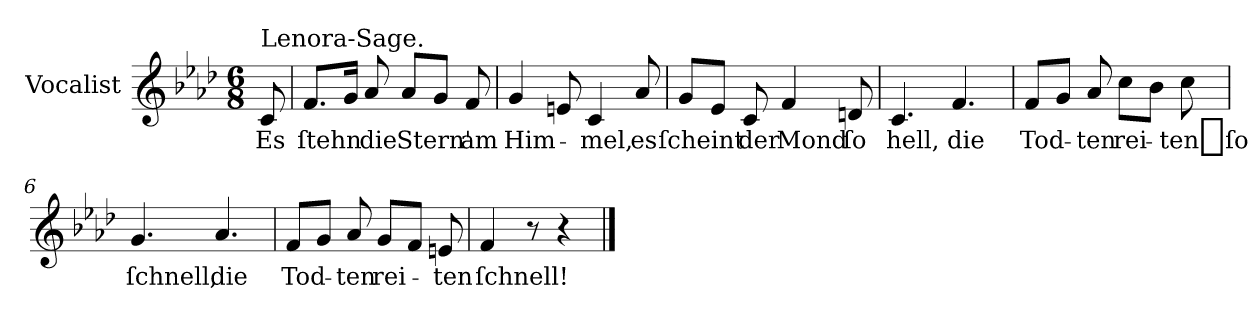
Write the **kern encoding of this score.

**kern	**text
*part1	*part1
*staff1	*staff1
*I"Vocalist	*
*k[b-e-a-d-]	*
*f:	*
*M6/8	*
=	=
!LO:TX:a:t=Lenora-Sage.	!
8c	Es
=1	=1
8.fL	ſtehn
16gJk	.
8a-	die
8a-L	Stern'
8gJ	.
8f	am
=2	=2
4g	Him-
8en	.
4c	-mel,
8a-	es
=3	=3
8gL	ſcheint
8e-J	.
8c	der
4f	Mond
8dn	ſo
=4	=4
4.c	hell,
4.f	die
=5	=5
8fL	Tod-
8gJ	.
8a-	-ten
8ccL	rei-
8b-J	.
8cc	-ten_ſo
=6	=6
4.g	ſchnell,
4.a-	die
=7	=7
8fL	Tod-
8gJ	.
8a-	-ten
8gL	rei-
8fJ	.
8en	-ten
=8	=8
4f	ſchnell!
8r	.
4r	.
==	==
*-	*-
